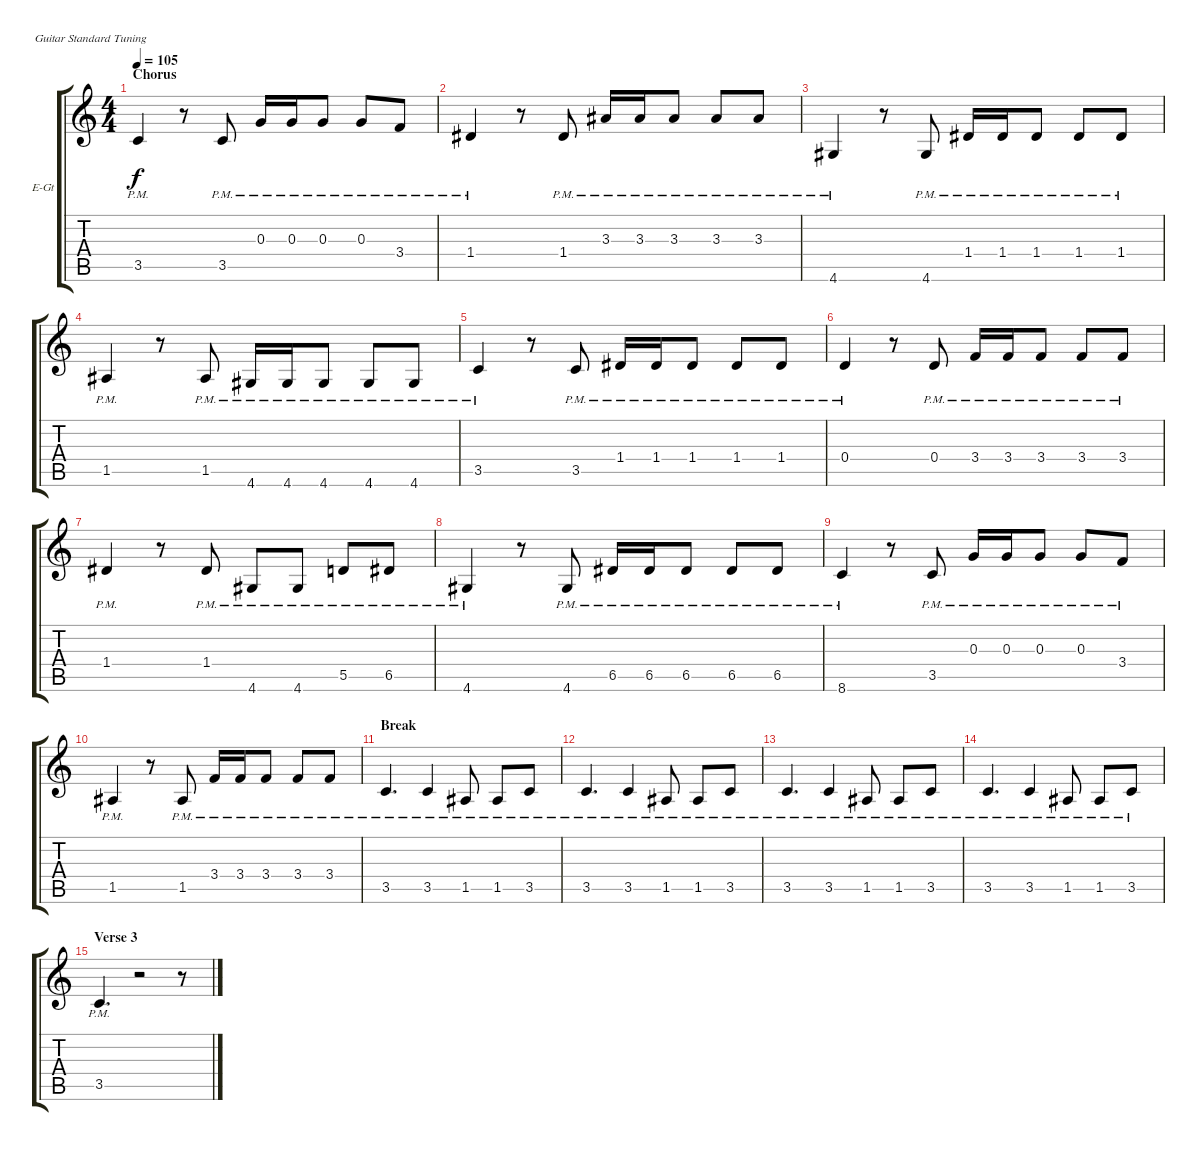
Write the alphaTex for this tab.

\bracketExtendMode groupsimilarinstruments
\firstSystemTrackNameOrientation horizontal
\otherSystemsTrackNameOrientation horizontal
\track ("Electric Guitar 3 (Basse doublée)" "E-Gt") {instrument distortionguitar}
\staff {score tabs}
\tuning (E4 B3 G3 D3 A2 E2)
\ts (4 4)
\section ("" "Chorus")
\tempo 105
\clef g2
\ks c
3.5{pm}.4{dy f} r.8 3.5{pm}.8 0.3{pm}.16 0.3{pm}.16 0.3{pm}.8 0.3{pm}.8 3.4{pm}.8 |
1.4{pm}.4 r.8 1.4{pm}.8 3.3{pm}.16 3.3{pm}.16 3.3{pm}.8 3.3{pm}.8 3.3{pm}.8 |
4.6{pm}.4 r.8 4.6{pm}.8 1.4{pm}.16 1.4{pm}.16 1.4{pm}.8 1.4{pm}.8 1.4{pm}.8 |
1.5{pm}.4 r.8 1.5{pm}.8 4.6{pm}.16 4.6{pm}.16 4.6{pm}.8 4.6{pm}.8 4.6{pm}.8 |
3.5{pm}.4 r.8 3.5{pm}.8 1.4{pm}.16 1.4{pm}.16 1.4{pm}.8 1.4{pm}.8 1.4{pm}.8 |
0.4{pm}.4 r.8 0.4{pm}.8 3.4{pm}.16 3.4{pm}.16 3.4{pm}.8 3.4{pm}.8 3.4{pm}.8 |
1.4{pm}.4 r.8 1.4{pm}.8 4.6{pm}.8 4.6{pm}.8 5.5{pm}.8 6.5{pm}.8 |
4.6{pm}.4 r.8 4.6{pm}.8 6.5{pm}.16 6.5{pm}.16 6.5{pm}.8 6.5{pm}.8 6.5{pm}.8 |
8.6{pm}.4 r.8 3.5{pm}.8 0.3{pm}.16 0.3{pm}.16 0.3{pm}.8 0.3{pm}.8 3.4{pm}.8 |
1.5{pm}.4 r.8 1.5{pm}.8 3.4{pm}.16 3.4{pm}.16 3.4{pm}.8 3.4{pm}.8 3.4{pm}.8 |
\section ("" "Break")
3.5{pm}.4{d} 3.5{pm}.4 1.5{pm}.8 1.5{pm}.8 3.5{pm}.8 |
3.5{pm}.4{d} 3.5{pm}.4 1.5{pm}.8 1.5{pm}.8 3.5{pm}.8 |
3.5{pm}.4{d} 3.5{pm}.4 1.5{pm}.8 1.5{pm}.8 3.5{pm}.8 |
3.5{pm}.4{d} 3.5{pm}.4 1.5{pm}.8 1.5{pm}.8 3.5{pm}.8 |
\section ("" "Verse 3")
3.5{pm}.4{d} r.2 r.8
